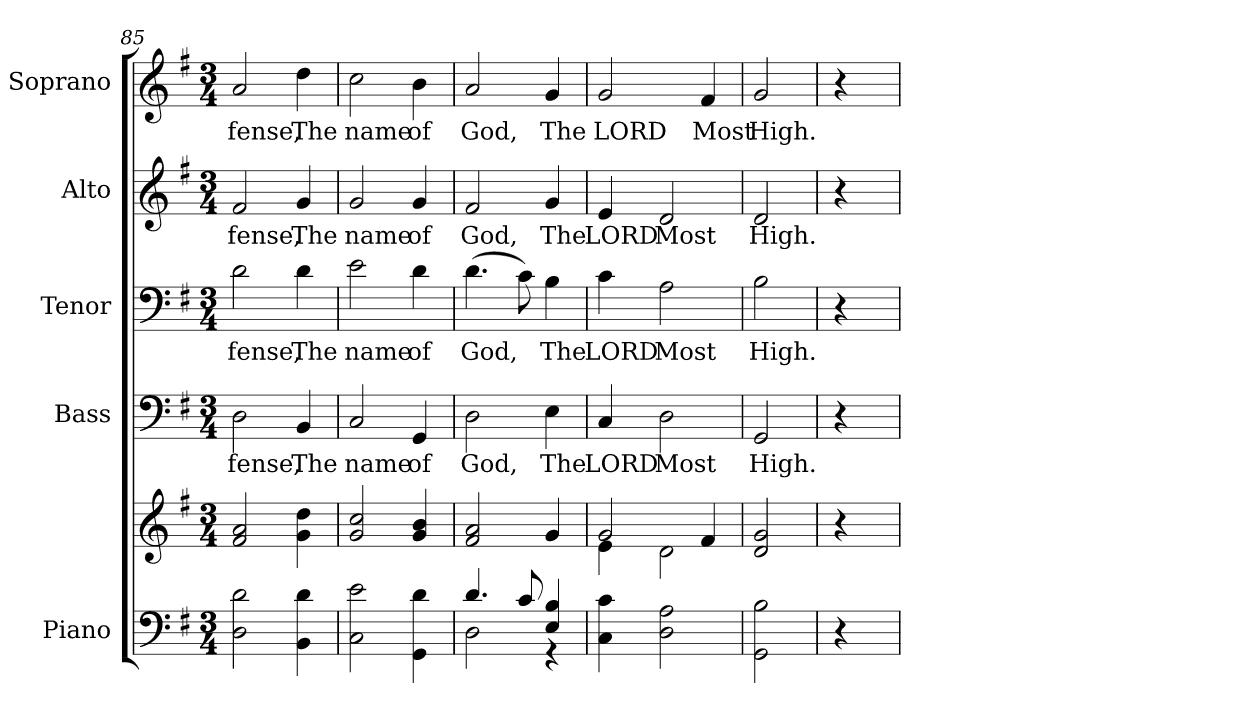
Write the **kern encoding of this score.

**kern	**kern	**kern	**text	**kern	**text	**kern	**text	**kern	**text
*part5	*part5	*part4	*part4	*part3	*part3	*part2	*part2	*part1	*part1
*staff6	*staff5	*staff4	*staff4	*staff3	*staff3	*staff2	*staff2	*staff1	*staff1
*I"Piano	*	*I"Bass	*	*I"Tenor	*	*I"Alto	*	*I"Soprano	*
*I'Pno.	*	*I'B.	*	*I'T.	*	*I'A.	*	*I'S.	*
!!LO:PB:g=z
*clefF4	*clefG2	*clefF4	*	*clefF4	*	*clefG2	*	*clefG2	*
*k[f#]	*k[f#]	*k[f#]	*	*k[f#]	*	*k[f#]	*	*k[f#]	*
*G:	*G:	*G:	*	*G:	*	*G:	*	*G:	*
*M3/4	*M3/4	*M3/4	*	*M3/4	*	*M3/4	*	*M3/4	*
=85	=85	=85	=85	=85	=85	=85	=85	=85	=85
!	!	!	!LO:LY:b:color=#000000	!	!	!	!	!	!
!	!	!	!	!	!LO:LY:b:color=#000000	!	!	!	!
!	!	!	!	!	!	!	!LO:LY:b:color=#000000	!	!
!	!	!	!	!	!	!	!	!	!LO:LY:b:color=#000000
2Di\ 2di	2f#i/ 2ai	2Di\	-fense,	2di\	-fense,	2f#i/	-fense,	2ai/	-fense,
!	!	!	!LO:LY:b:color=#000000	!	!	!	!	!	!
!	!	!	!	!	!LO:LY:b:color=#000000	!	!	!	!
!	!	!	!	!	!	!	!LO:LY:b:color=#000000	!	!
!	!	!	!	!	!	!	!	!	!LO:LY:b:color=#000000
4BBi\ 4di	4gi\ 4ddi	4BBi/	The	4di\	The	4gi/	The	4ddi\	The
=86	=86	=86	=86	=86	=86	=86	=86	=86	=86
!	!	!	!LO:LY:b:color=#000000	!	!	!	!	!	!
!	!	!	!	!	!LO:LY:b:color=#000000	!	!	!	!
!	!	!	!	!	!	!	!LO:LY:b:color=#000000	!	!
!	!	!	!	!	!	!	!	!	!LO:LY:b:color=#000000
2Ci\ 2ei	2gi/ 2cci	2Ci/	name	2ei\	name	2gi/	name	2cci\	name
!	!	!	!LO:LY:b:color=#000000	!	!	!	!	!	!
!	!	!	!	!	!LO:LY:b:color=#000000	!	!	!	!
!	!	!	!	!	!	!	!LO:LY:b:color=#000000	!	!
!	!	!	!	!	!	!	!	!	!LO:LY:b:color=#000000
4GGi\ 4di	4gi/ 4bi	4GGi/	of	4di\	of	4gi/	of	4bi\	of
!!LO:PB:g=z
=87	=87	=87	=87	=87	=87	=87	=87	=87	=87
*^	*	*	*	*	*	*	*	*	*
!	!	!	!	!LO:LY:b:color=#000000	!	!	!	!	!	!
!	!	!	!	!	!	!LO:LY:b:color=#000000	!	!	!	!
!	!	!	!	!	!	!	!	!LO:LY:b:color=#000000	!	!
!	!	!	!	!	!	!	!	!	!	!LO:LY:b:color=#000000
4.di/	2Di\	2f#i/ 2ai	2Di\	God,	(4.di\	God,	2f#i/	God,	2ai/	God,
8ci/	.	.	.	.	8ci\)	.	.	.	.	.
!	!	!	!	!LO:LY:b:color=#000000	!	!	!	!	!	!
!	!	!	!	!	!	!LO:LY:b:color=#000000	!	!	!	!
!	!	!	!	!	!	!	!	!LO:LY:b:color=#000000	!	!
!	!	!	!	!	!	!	!	!	!	!LO:LY:b:color=#000000
4Ei/ 4Bi	4r	4gi/	4Ei\	The	4Bi\	The	4gi/	The	4gi/	The
*v	*v	*	*	*	*	*	*	*	*	*
=88	=88	=88	=88	=88	=88	=88	=88	=88	=88
*	*^	*	*	*	*	*	*	*	*
*^	*	*	*	*	*	*	*	*	*	*
!	!	!	!	!	!LO:LY:b:color=#000000	!	!	!	!	!	!
*v	*v	*	*	*	*	*	*	*	*	*	*
*^	*	*	*	*	*	*	*	*	*	*
!	!	!	!	!	!	!	!LO:LY:b:color=#000000	!	!	!	!
*v	*v	*	*	*	*	*	*	*	*	*	*
*^	*	*	*	*	*	*	*	*	*	*
!	!	!	!	!	!	!	!	!	!LO:LY:b:color=#000000	!	!
*v	*v	*	*	*	*	*	*	*	*	*	*
*^	*	*	*	*	*	*	*	*	*	*
!	!	!	!	!	!	!	!	!	!	!	!LO:LY:b:color=#000000
*v	*v	*	*	*	*	*	*	*	*	*	*
4Ci\ 4ci	2gi/	4ei\	4Ci/	LORD	4ci\	LORD	4ei/	LORD	2gi/	LORD
!	!	!	!	!LO:LY:b:color=#000000	!	!	!	!	!	!
!	!	!	!	!	!	!LO:LY:b:color=#000000	!	!	!	!
!	!	!	!	!	!	!	!	!LO:LY:b:color=#000000	!	!
2Di\ 2Ai	.	2di\	2Di\	Most	2Ai\	Most	2di/	Most	.	.
!	!	!	!	!	!	!	!	!	!	!LO:LY:b:color=#000000
.	4f#i/	.	.	.	.	.	.	.	4f#i/	Most
*	*v	*v	*	*	*	*	*	*	*	*
!!LO:PB:g=z
=89	=89	=89	=89	=89	=89	=89	=89	=89	=89
!	!	!	!LO:LY:b:color=#000000	!	!	!	!	!	!
!	!	!	!	!	!LO:LY:b:color=#000000	!	!	!	!
!	!	!	!	!	!	!	!LO:LY:b:color=#000000	!	!
!	!	!	!	!	!	!	!	!	!LO:LY:b:color=#000000
2GGi\ 2Bi	2di/ 2gi	2GGi/	High.	2Bi\	High.	2di/	High.	2gi/	High.
=90	=90	=90	=90	=90	=90	=90	=90	=90	=90
4r	4r	4r	.	4r	.	4r	.	4r	.
=	=	=	=	=	=	=	=	=	=
*-	*-	*-	*-	*-	*-	*-	*-	*-	*-
